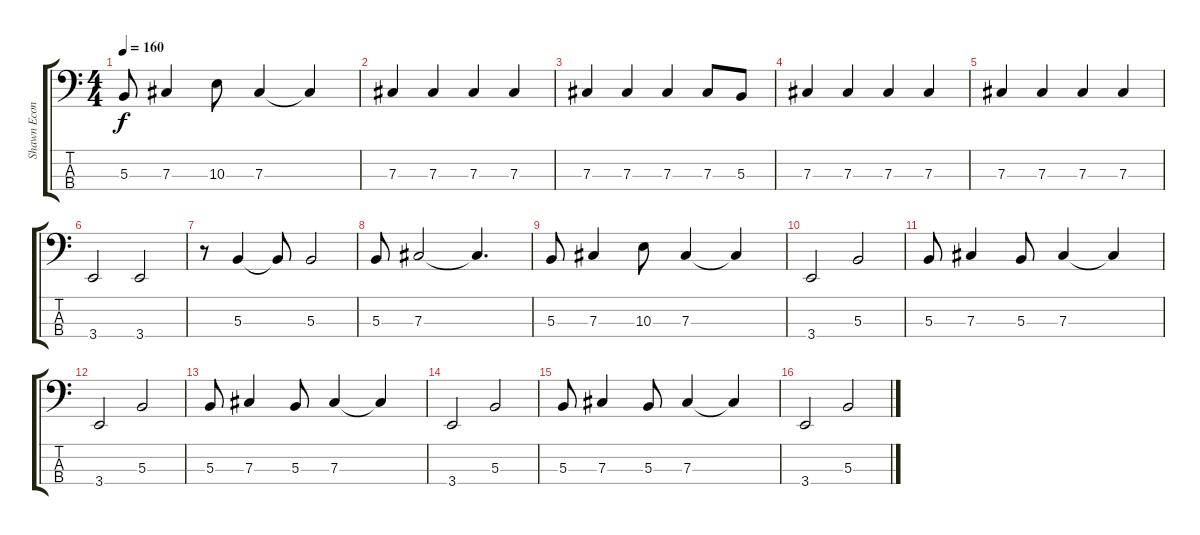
\track ("Shawn Economaki" "Shawn Econ") {instrument electricbasspick}
\staff {score tabs}
\tuning (E2 B1 Gb1 Db1) {hide}
\ts (4 4)
\tempo 160
\clef f4
\ks c
5.3.8{dy f} 7.3.4 10.3.8 7.3.4 7.3{t}.4 |
7.3.4 7.3.4 7.3.4 7.3.4 |
7.3.4 7.3.4 7.3.4 7.3.8 5.3.8 |
7.3.4 7.3.4 7.3.4 7.3.4 |
7.3.4 7.3.4 7.3.4 7.3.4 |
3.4.2 3.4.2 |
r.8 5.3.4 5.3{t}.8 5.3.2 |
5.3.8 7.3.2 7.3{t}.4{d} |
5.3.8 7.3.4 10.3.8 7.3.4 7.3{t}.4 |
3.4.2 5.3.2 |
5.3.8 7.3.4 5.3.8 7.3.4 7.3{t}.4 |
3.4.2 5.3.2 |
5.3.8 7.3.4 5.3.8 7.3.4 7.3{t}.4 |
3.4.2 5.3.2 |
5.3.8 7.3.4 5.3.8 7.3.4 7.3{t}.4 |
3.4.2 5.3.2
